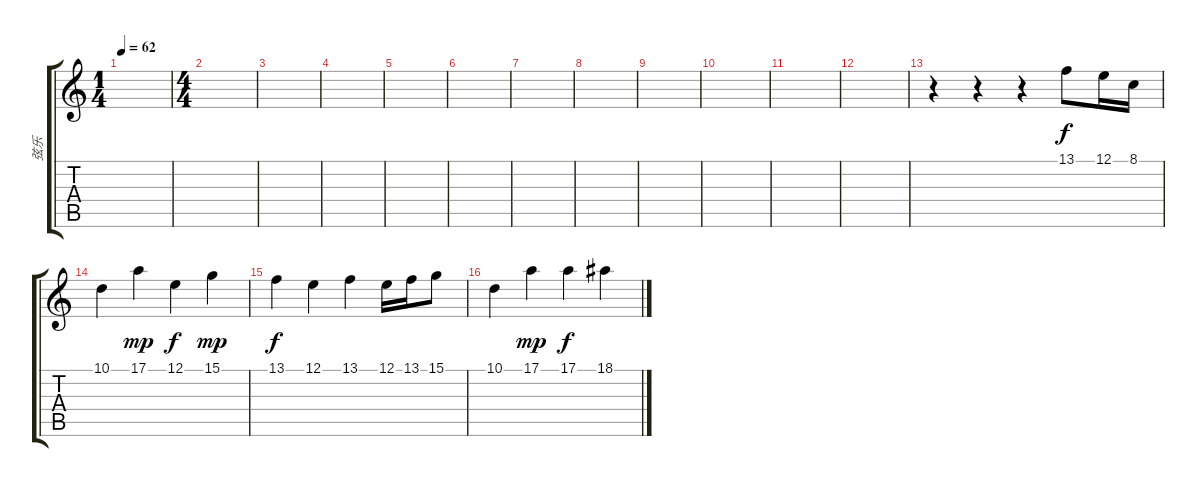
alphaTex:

\track ("弦乐" "弦乐") {instrument stringensemble1}
\staff {score tabs}
\tuning (E4 B3 G3 D3 A2 E2) {hide}
\ts (1 4)
\tempo 62
\clef g2
\ks c
|
\ts (4 4)
|
|
|
|
|
|
|
|
|
|
|
r.4 r.4 r.4 13.1.8 12.1.16 8.1.16 |
10.1.4 17.1.4{dy mp} 12.1.4{dy f} 15.1.4{dy mp} |
13.1.4{dy f} 12.1.4 13.1.4 12.1.16 13.1.16 15.1.8 |
10.1.4 17.1.4{dy mp} 17.1.4{dy f} 18.1.4
